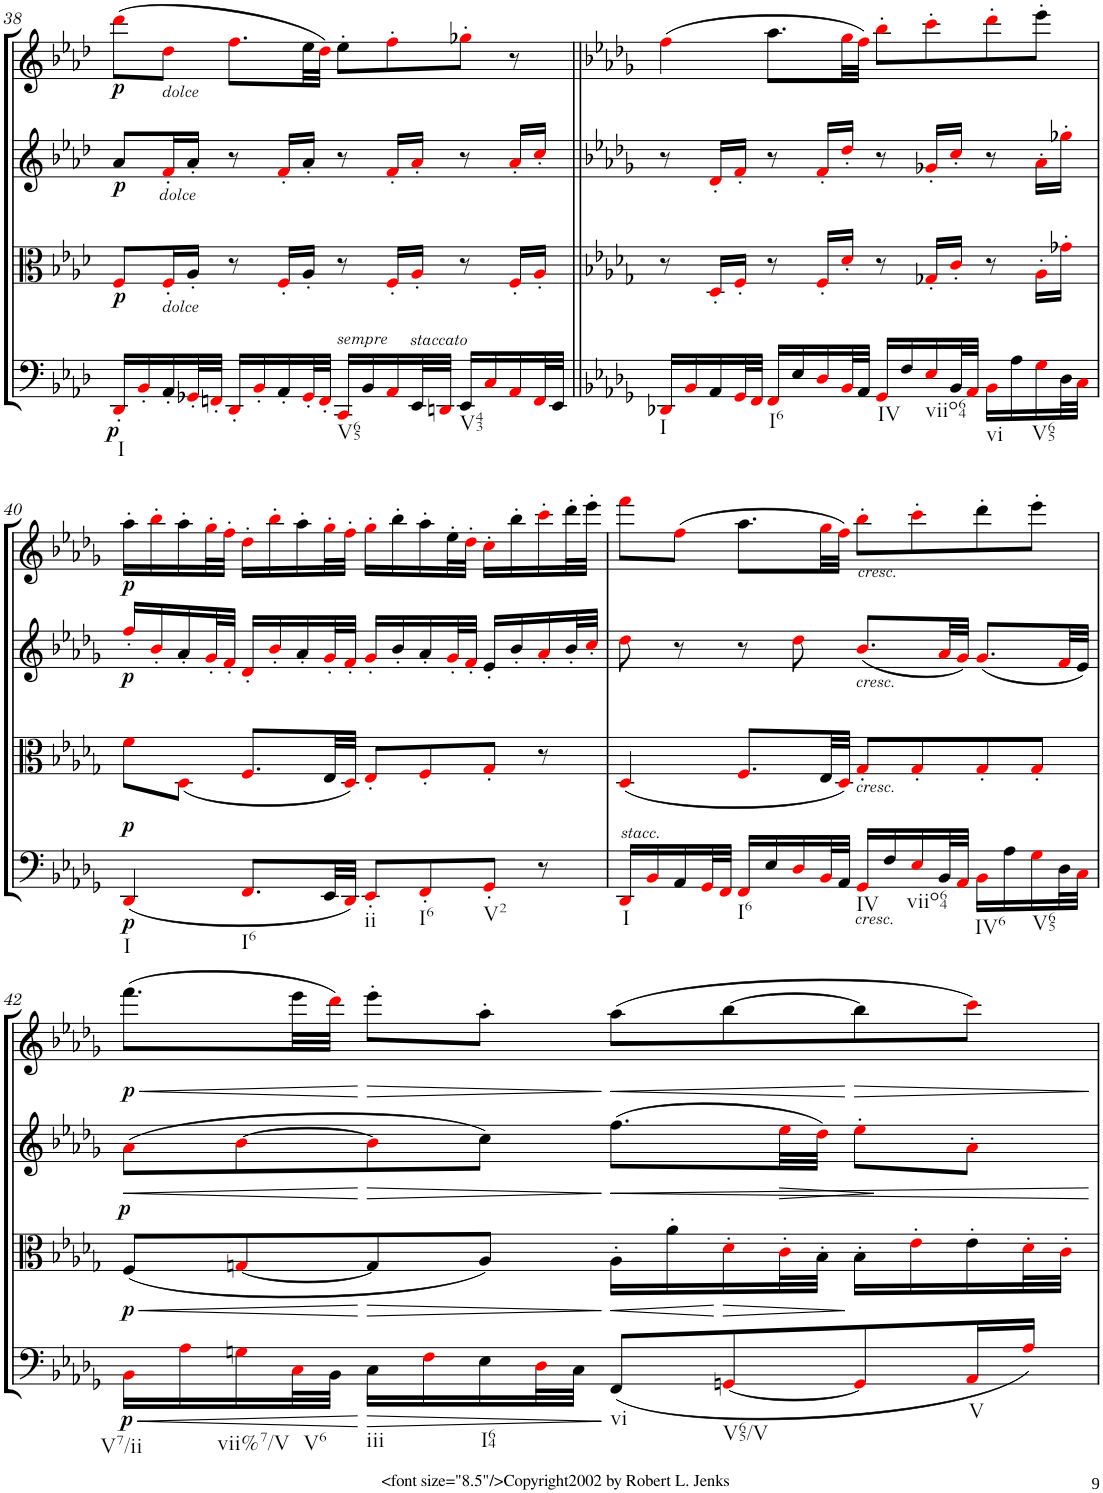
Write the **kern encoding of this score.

**kern	**dynam	**kern	**dynam	**kern	**dynam	**kern	**dynam
*part4	*part4	*part3	*part3	*part2	*part2	*part1	*part1
*staff4	*staff4	*staff3	*staff3	*staff2	*staff2	*staff1	*staff1
*I"Cello	*	*I"Viola	*	*I"2nd Violin	*	*I"1st Violin	*
*	*	*I'Vla	*	*I'Vln	*	*I'Vln	*
!!LO:PB:g=z
*clefC4	*	*clefC3	*	*clefG2	*	*clefG2	*
*k[b-e-a-d-]	*	*k[b-e-a-d-]	*	*k[b-e-a-d-]	*	*k[b-e-a-d-]	*
*A-:	*	*A-:	*	*A-:	*	*A-:	*
*M4/4	*	*M4/4	*	*M4/4	*	*M4/4	*
*met(c)	*	*met(c)	*	*met(c)	*	*met(c)	*
=38	=38	=38	=38	=38	=38	=38	=38
!LO:TX:b:t=I	!	!	!	!	!	!	!
!	!LO:DY:b	!	!LO:DY:b	!	!LO:DY:b	!	!LO:DY:b
16DD-'i/LL	p	8Fi/L	p	8a-/L	p	(8ddd-i\L	p
16BB-'i/	.	.	.	.	.	.	.
!	!	!	!	!	!	!LO:TX:b:i:t=dolce	!
!	!	!	!	!LO:TX:b:i:t=dolce	!	!	!
!	!	!LO:TX:b:i:t=dolce	!	!	!	!	!
16AA-'/	.	16F'i/L	.	16f'i/L	.	8dd-i\J	.
32GG-X'i/L	.	16A-'/JJ	.	16a-'/JJ	.	.	.
32FFn'i/JJJ	.	.	.	.	.	.	.
16DD-'i/LL	.	8r	.	8r	.	8.ffi\L	.
16BB-'i/	.	.	.	.	.	.	.
16AA-'/	.	16F'i/LL	.	16f'i/LL	.	.	.
32GG-'i/L	.	16A-'/JJ	.	16a-'/JJ	.	32ee-\LL	.
32FF'i/JJJ	.	.	.	.	.	32dd-i\JJJ)	.
!LO:TX:a:i:t=sempre	!	!	!	!	!	!	!
!LO:TX:b:t=V65	!	!	!	!	!	!	!
16CCi/LL	.	8r	.	8r	.	8ee-'\L	.
16BB-/	.	.	.	.	.	.	.
16AA-i/	.	16F'i/LL	.	16f'i/LL	.	8ff'i\	.
!LO:TX:a:i:t=staccato	!	!	!	!	!	!	!
32EE-/L	.	16A-'i/JJ	.	16a-'i/JJ	.	.	.
32DDni/JJJ	.	.	.	.	.	.	.
!LO:TX:b:t=V43	!	!	!	!	!	!	!
16EE-/LL	.	8r	.	8r	.	8gg-X'i\J	.
16Ci/	.	.	.	.	.	.	.
16AA-i/	.	16F'i/LL	.	16a-'i/LL	.	8r	.
32FFi/L	.	16A-'i/JJ	.	16cc'i/JJ	.	.	.
32EE-/JJJ	.	.	.	.	.	.	.
=39||	=39||	=39||	=39||	=39||	=39||	=39||	=39||
*k[b-e-a-d-g-]	*	*k[b-e-a-d-g-]	*	*k[b-e-a-d-g-]	*	*k[b-e-a-d-g-]	*
*D-:	*	*D-:	*	*D-:	*	*D-:	*
!LO:TX:b:t=I	!	!	!	!	!	!	!
16DD-Xi/LL	.	8r	.	8r	.	(4ffi\	.
16BB-i/	.	.	.	.	.	.	.
16AA-/	.	16D-'i/LL	.	16d-'i/LL	.	.	.
32GG-i/L	.	16F'i/JJ	.	16f'i/JJ	.	.	.
32FFi/JJJ	.	.	.	.	.	.	.
!LO:TX:b:t=I6	!	!	!	!	!	!	!
16FFi/LL	.	8r	.	8r	.	8.aa-\L	.
16E-/	.	.	.	.	.	.	.
16D-i/	.	16F'i/LL	.	16f'i/LL	.	.	.
32BB-i/L	.	16d-'i/JJ	.	16dd-'i/JJ	.	32gg-i\LL	.
32AA-/JJJ	.	.	.	.	.	32ffi\JJJ)	.
!LO:TX:b:t=IV	!	!	!	!	!	!	!
16GG-i/LL	.	8r	.	8r	.	8bb-'i\L	.
16F/	.	.	.	.	.	.	.
!LO:TX:b:t=viio64	!	!	!	!	!	!	!
16E-i/	.	16G-X'i/LL	.	16g-X'i/LL	.	8ccc'i\	.
32BB-/L	.	16c'i/JJ	.	16cc'i/JJ	.	.	.
32AA-i/JJJ	.	.	.	.	.	.	.
!LO:TX:b:t=vi	!	!	!	!	!	!	!
16BB-i\LL	.	8r	.	8r	.	8ddd-'i\	.
16A-\	.	.	.	.	.	.	.
!LO:TX:b:t=V65	!	!	!	!	!	!	!
16G-i\	.	16A-'i\LL	.	16a-'i\LL	.	8eee-'\J	.
32D-\L	.	16g-X'i\JJ	.	16gg-X'i\JJ	.	.	.
32Ci\JJJ	.	.	.	.	.	.	.
!!LO:LB:g=z
=40	=40	=40	=40	=40	=40	=40	=40
!LO:TX:b:t=I	!	!	!	!	!	!	!
!	!LO:DY:b	!	!	!	!	!	!
!	!LO:DY:n=1:a	!	!	!	!LO:DY:b	!	!LO:DY:b
(4DD-i/	p p	8fi\L	.	16ff'i/LL	p	16aa-'\LL	p
.	.	.	.	16b-'i/	.	16bb-'i\	.
.	.	(<8D-i\J	.	16a-'/	.	16aa-'\	.
.	.	.	.	32g-'i/L	.	32gg-'i\L	.
.	.	.	.	32f'i/JJJ	.	32ff'i\JJJ	.
!LO:TX:b:t=I6	!	!	!	!	!	!	!
8.FFi/L	.	8.Fi/L	.	16d-'i/LL	.	16dd-'i\LL	.
.	.	.	.	16b-'i/	.	16bb-'i\	.
.	.	.	.	16a-'/	.	16aa-'\	.
32EE-/LL	.	32E-/LL	.	32g-'i/L	.	32gg-'i\L	.
32DD-i/JJJ)	.	32D-i/JJJ)	.	32f'i/JJJ	.	32ff'i\JJJ	.
!LO:TX:b:t=ii	!	!	!	!	!	!	!
8EE-'i/L	.	8E-'i/L	.	16g-'i/LL	.	16gg-'i\LL	.
.	.	.	.	16b-'/	.	16bb-'\	.
!LO:TX:b:t=I6	!	!	!	!	!	!	!
8FF'i/	.	8F'i/	.	16a-'/	.	16aa-'\	.
.	.	.	.	32g-'i/L	.	32ee-'\L	.
.	.	.	.	32f'i/JJJ	.	32dd-'i\JJJ	.
!LO:TX:b:t=V2	!	!	!	!	!	!	!
8GG-'i/J	.	8G-'i/J	.	16e-'/LL	.	16cc'i\LL	.
.	.	.	.	16b-'/	.	16bb-'\	.
8r	.	8r	.	16a-'i/	.	16ccc'i\	.
.	.	.	.	32b-'/L	.	32ddd-'\L	.
.	.	.	.	32cc'i/JJJ	.	32eee-'\JJJ	.
=41	=41	=41	=41	=41	=41	=41	=41
!LO:TX:a:i:t=stacc.	!	!	!	!	!	!	!
!LO:TX:b:t=I	!	!	!	!	!	!	!
16DD-i/LL	.	(4D-i/	.	8dd-i\	.	8fffi\L	.
16BB-i/	.	.	.	.	.	.	.
16AA-/	.	.	.	8r	.	(8ffi\J	.
32GG-i/L	.	.	.	.	.	.	.
32FFi/JJJ	.	.	.	.	.	.	.
!LO:TX:b:t=I6	!	!	!	!	!	!	!
16FFi/LL	.	8.Fi/L	.	8r	.	8.aa-\L	.
16E-/	.	.	.	.	.	.	.
16D-i/	.	.	.	8dd-i\	.	.	.
32BB-i/L	.	32E-/LL	.	.	.	32gg-i\LL	.
32AA-/JJJ	.	32D-i/JJJ)	.	.	.	32ffi\JJJ)	.
!	!	!	!	!	!	!LO:TX:a:i:t=cresc.	!
!	!	!	!	!LO:TX:b:i:t=cresc.	!	!	!
!	!	!LO:TX:b:i:t=cresc.	!	!	!	!	!
!LO:TX:b:i:t=cresc.	!	!	!	!	!	!	!
!LO:TX:b:t=IV	!	!	!	!	!	!	!
16GG-i/LL	.	8G-'i/L	.	(8.b-i/L	.	8bb-'i\L	.
16F/	.	.	.	.	.	.	.
!LO:TX:b:t=viio64	!	!	!	!	!	!	!
16E-i/	.	8G-'i/	.	.	.	8ccc'i\	.
32BB-/L	.	.	.	32a-i/LL	.	.	.
32AA-i/JJJ	.	.	.	32g-i/JJJ)	.	.	.
!LO:TX:b:t=IV6	!	!	!	!	!	!	!
16BB-i\LL	.	8G-'i/	.	(8.g-i/L	.	8ddd-'\	.
16A-\	.	.	.	.	.	.	.
!LO:TX:b:t=V65	!	!	!	!	!	!	!
16G-i\	.	8G-'i/J	.	.	.	8eee-'\J	.
32D-\L	.	.	.	32fi/LL	.	.	.
32Ci\JJJ	.	.	.	32e-/JJJ)	.	.	.
!!LO:LB:g=z
=42	=42	=42	=42	=42	=42	=42	=42
!LO:TX:b:t=V7/ii	!	!	!	!	!	!	!
!	!LO:HP:b	!	!LO:HP:b	!	!LO:HP:b	!	!LO:HP:b
!	!LO:DY:n=1:b	!	!LO:DY:n=1:a	!	!	!	!
!	!	!	!LO:DY:n=2:b	!	!	!	!LO:DY:n=1:b
16BB-i\LL	< p	(8F/L	< p p	(8a-i\L	<	(8.fff\L	< p
16A-i\	.	.	.	.	.	.	.
!LO:TX:b:t=vii%7/V	!	!	!	!	!	!	!
16Gni\	.	[8Gni/	.	[8b-i\	.	.	.
!LO:TX:b:t=V6	!	!	!	!	!	!	!
32Ci\L	.	.	.	.	.	32eee-\LL	.
32BB-\JJJ	.	.	.	.	.	32ddd-i\JJJ)	.
!LO:TX:b:t=iii	!	!	!	!	!	!	!
!	!LO:HP:n=1:b	!	!LO:HP:n=1:b	!	!LO:HP:n=1:b	!	!LO:HP:n=1:b
16C\LL	[ >	8G/]	[ >	8b-i\]	[ >	8eee-'\L	[ >
16Fi\	.	.	.	.	.	.	.
!LO:TX:b:t=I64	!	!	!	!	!	!	!
16E-\	.	8A-/J)	.	8cc\J)	.	8aa-'\J	.
32D-i\L	.	.	.	.	.	.	.
32C\JJJ	.	.	.	.	.	.	.
!LO:TX:b:t=vi	!	!	!	!	!	!	!
!	!	!	!LO:HP:n=1:b	!	!LO:HP:n=1:b	!	!LO:HP:n=1:b
(8FF/L	]	16A-'\LL	] <	(8.ff\L	] <	(8aa-\L	] <
.	.	16a-'\	.	.	.	.	.
!LO:TX:b:t=V65/V	!	!	!	!	!	!	!
!	!	!	!LO:HP:n=1:b	!	!	!	!
[8GGni/	.	16d-'i\	[ >	.	.	[8bb-\	.
!	!	!	!	!	!LO:HP:b	!	!
.	.	32c'i\L	.	32ee-i\LL	>	.	.
.	.	32B-'\JJJ	.	32dd-i\JJJ)	.	.	.
!	!	!	!	!	!	!	!LO:HP:n=1:b
8GGi/]	.	16B-'\LL	]	8ee-'i\L	]	8bb-\]	[ >
.	.	16e-'i\	.	.	.	.	.
!LO:TX:b:t=V	!	!	!	!	!	!	!
16AA-i/L	.	16e-'\	.	8a-'i\J	.	8ccci\J)	.
16A-i/JJ)	.	32d-'i\L	.	.	.	.	.
.	.	32c'i\JJJ	.	.	.	.	.
.	.	.	.	.	[	.	]
=	=	=	=	=	=	=	=
*-	*-	*-	*-	*-	*-	*-	*-
